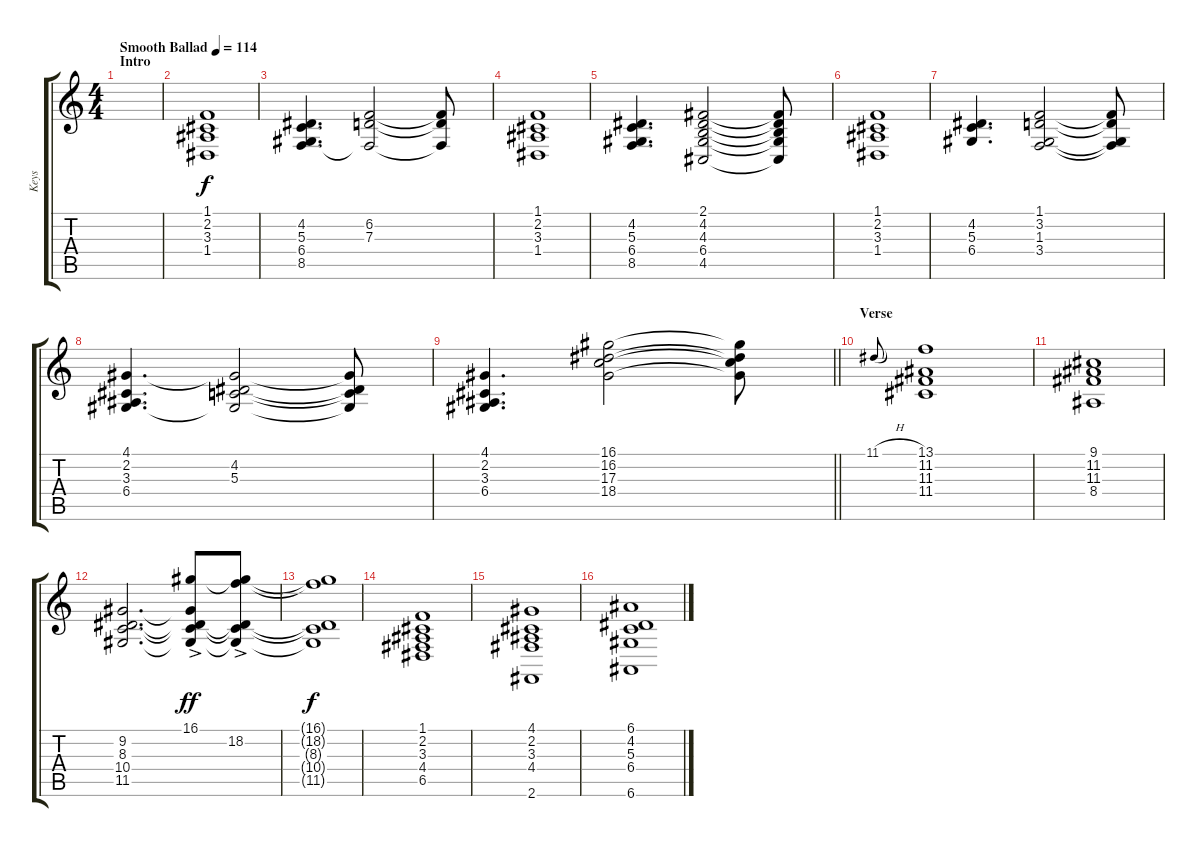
\track ("Keys" "Keys") {instrument electricpiano1 bank 255}
\staff {score tabs}
\tuning (E4 B3 G3 D3 A2 E2) {hide}
\ts (4 4)
\section ("" "Intro")
\tempo (114 "Smooth Ballad")
\clef g2
\ks c
|
(1.1 2.2 3.3 1.4).1 |
(4.2 5.3 6.4 8.5).4{d} (6.2 7.3 8.5{t}).2 (6.2{t} 7.3{t} 8.5{t}).8 |
(1.1 2.2 3.3 1.4).1 |
(4.2 5.3 6.4 8.5).4{d} (2.1 4.2 4.3 6.4 4.5).2 (2.1{t} 4.2{t} 4.3{t} 6.4{t} 4.5{t}).8 |
(1.1 2.2 3.3 1.4).1 |
(4.2 5.3 6.4).4{d} (1.1 3.2 1.3 3.4).2 (1.1{t} 3.2{t} 1.3{t} 3.4{t}).8 |
(4.1 2.2 3.3 6.4).4{d} (4.1{t} 4.2 5.3 6.4{t}).2 (4.1{t} 4.2{t} 5.3{t} 6.4{t}).8 |
\barLineRight lightlight
(4.1 2.2 3.3 6.4).4{d} (16.1 16.2 17.3 18.4).2 (16.1{t} 16.2{t} 17.3{t} 18.4{t}).8 |
\section ("" "Verse")
11.1{h}.8{gr onbeat} (13.1 11.2 11.3 11.4).1 |
(9.1 11.2 11.3 8.4).1 |
(9.2 8.3 10.4 11.5).2{d} (16.1{ac} 9.2{t} 8.3{t} 10.4{t} 11.5{t}).8{dy ff} (16.1{t} 18.2{ac} 8.3{t} 10.4{t} 11.5{t}).8 |
(16.1{t} 18.2{t} 8.3{t} 10.4{t} 11.5{t}).1{dy f} |
(1.1 2.2 3.3 4.4 6.5).1 |
(4.1 2.2 3.3 4.4 2.6).1 |
(6.1 4.2 5.3 6.4 6.6).1
